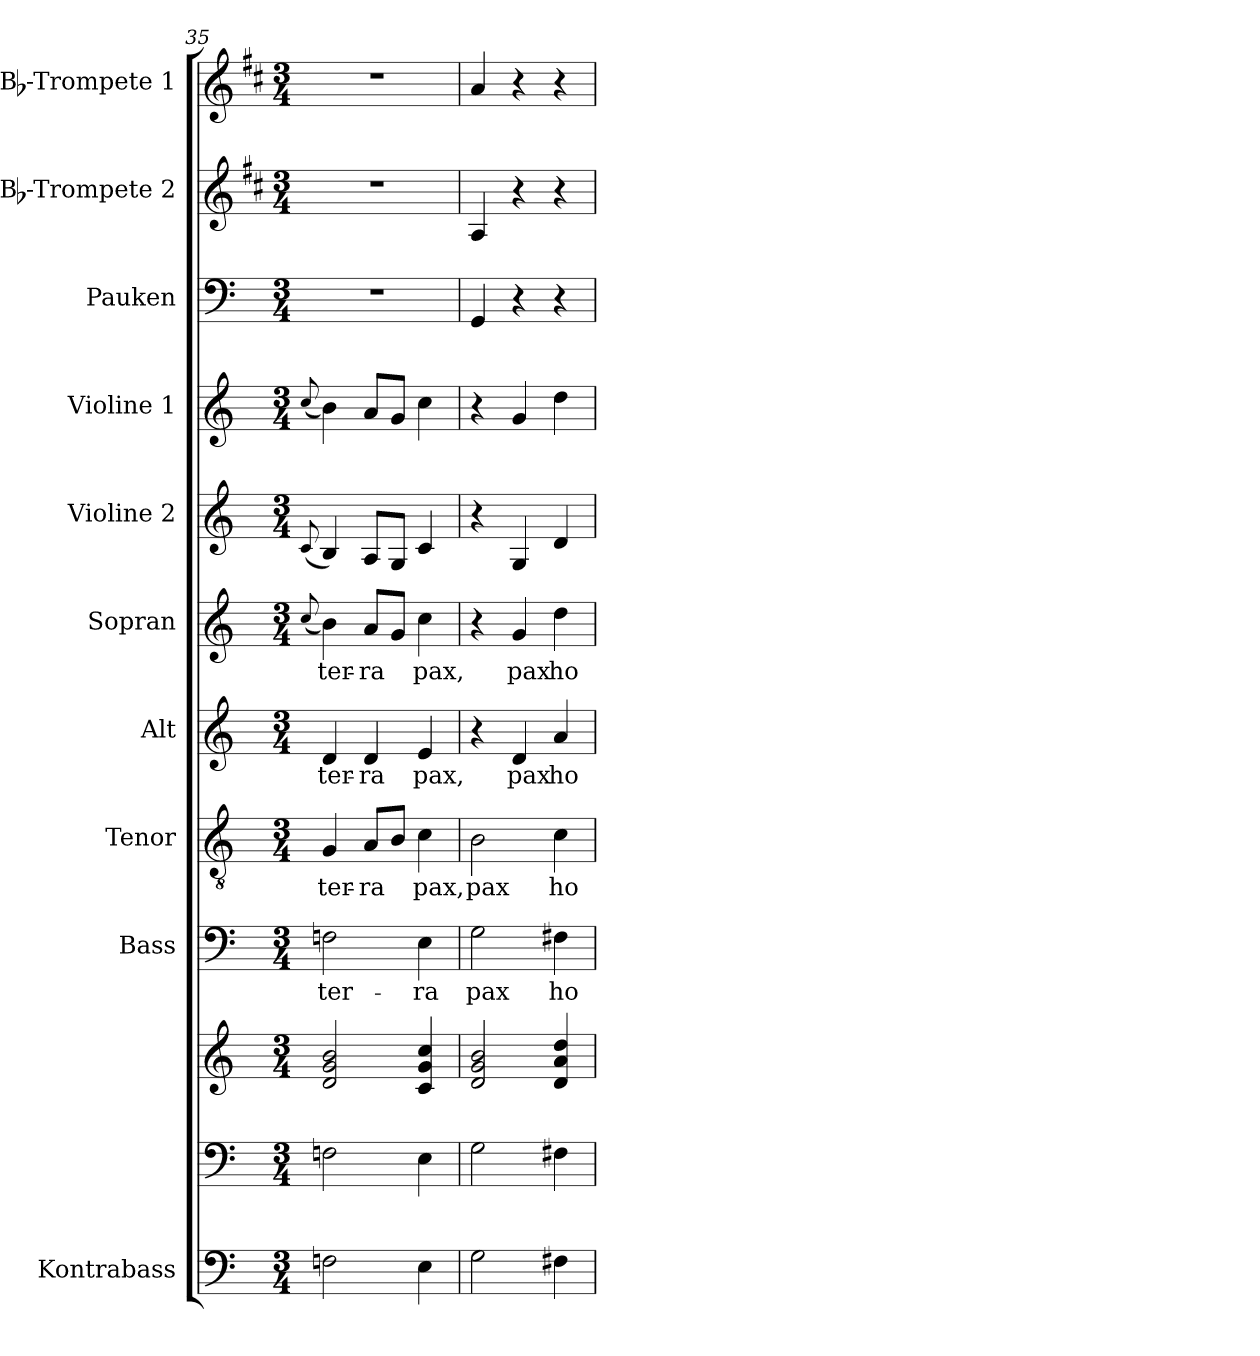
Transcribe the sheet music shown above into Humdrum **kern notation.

**kern	**kern	**kern	**kern	**text	**kern	**text	**kern	**text	**kern	**text	**kern	**kern	**kern	**kern	**kern
*part11	*part10	*part10	*part9	*part9	*part8	*part8	*part7	*part7	*part6	*part6	*part5	*part4	*part3	*part2	*part1
*staff12	*staff11	*staff10	*staff9	*staff9	*staff8	*staff8	*staff7	*staff7	*staff6	*staff6	*staff5	*staff4	*staff3	*staff2	*staff1
*I"Kontrabass	*	*	*I"Bass	*	*I"Tenor	*	*I"Alt	*	*I"Sopran	*	*I"Violine 2	*I"Violine 1	*I"Pauken	*I"Bb-Trompete 2	*I"Bb-Trompete 1
*I'Kb.	*	*	*I'B.	*	*I'T.	*	*I'A.	*	*I'S.	*	*I'Vl. 2	*I'Vl. 1	*I'Pk.	*I'Bb Trp. 2	*I'Bb Trp. 1
*clefF4	*clefF4	*clefG2	*clefF4	*	*clefGv2	*	*clefG2	*	*clefG2	*	*clefG2	*clefG2	*clefF4	*clefG2	*clefG2
*ITrd7c12	*	*	*	*	*	*	*	*	*	*	*	*	*	*ITrd1c2	*ITrd1c2
*k[]	*k[]	*k[]	*k[]	*	*k[]	*	*k[]	*	*k[]	*	*k[]	*k[]	*k[]	*k[]	*k[]
*C:	*C:	*C:	*C:	*	*C:	*	*C:	*	*C:	*	*C:	*C:	*C:	*C:	*C:
*M3/4	*M3/4	*M3/4	*M3/4	*	*M3/4	*	*M3/4	*	*M3/4	*	*M3/4	*M3/4	*M3/4	*M3/4	*M3/4
=35	=35	=35	=35	=35	=35	=35	=35	=35	=35	=35	=35	=35	=35	=35	=35
.	.	.	.	.	.	.	.	.	(<8qqcc/	.	(<8qqc/	(<8qqcc/	.	.	.
!	!	!	!	!LO:LY:b	!	!LO:LY:b	!	!LO:LY:b	!	!LO:LY:b	!	!	!	!	!
2FFn\	2Fn\	2d/ 2g/ 2b/	2Fn\	ter-	4G/	ter-	4d/	ter-	4b\)	ter-	4B/)	4b\)	2.r	2.r	2.r
!	!	!	!	!	!	!LO:LY:b	!	!LO:LY:b	!	!LO:LY:b	!	!	!	!	!
.	.	.	.	.	8A/L	-ra	4d/	-ra	8a/L	-ra	8A/L	8a/L	.	.	.
.	.	.	.	.	8B/J	.	.	.	8g/J	.	8G/J	8g/J	.	.	.
!	!	!	!	!LO:LY:b	!	!LO:LY:b	!	!LO:LY:b	!	!LO:LY:b	!	!	!	!	!
4EE\	4E\	4c/ 4g/ 4cc/	4E\	-ra	4c\	pax,	4e/	pax,	4cc\	pax,	4c/	4cc\	.	.	.
=36	=36	=36	=36	=36	=36	=36	=36	=36	=36	=36	=36	=36	=36	=36	=36
!	!	!	!	!LO:LY:b	!	!LO:LY:b	!	!	!	!	!	!	!	!	!
2GG\	2G\	2d/ 2g/ 2b/	2G\	pax	2B\	pax	4r	.	4r	.	4r	4r	4GG/	4G/	4g/
!	!	!	!	!	!	!	!	!LO:LY:b	!	!LO:LY:b	!	!	!	!	!
.	.	.	.	.	.	.	4d/	pax	4g/	pax	4G/	4g/	4r	4r	4r
!	!	!	!	!LO:LY:b	!	!LO:LY:b	!	!LO:LY:b	!	!LO:LY:b	!	!	!	!	!
4FF#X\	4F#X\	4d/ 4a/ 4dd/	4F#X\	ho-	4c\	ho-	4a/	ho-	4dd\	ho-	4d/	4dd\	4r	4r	4r
=	=	=	=	=	=	=	=	=	=	=	=	=	=	=	=
*-	*-	*-	*-	*-	*-	*-	*-	*-	*-	*-	*-	*-	*-	*-	*-
